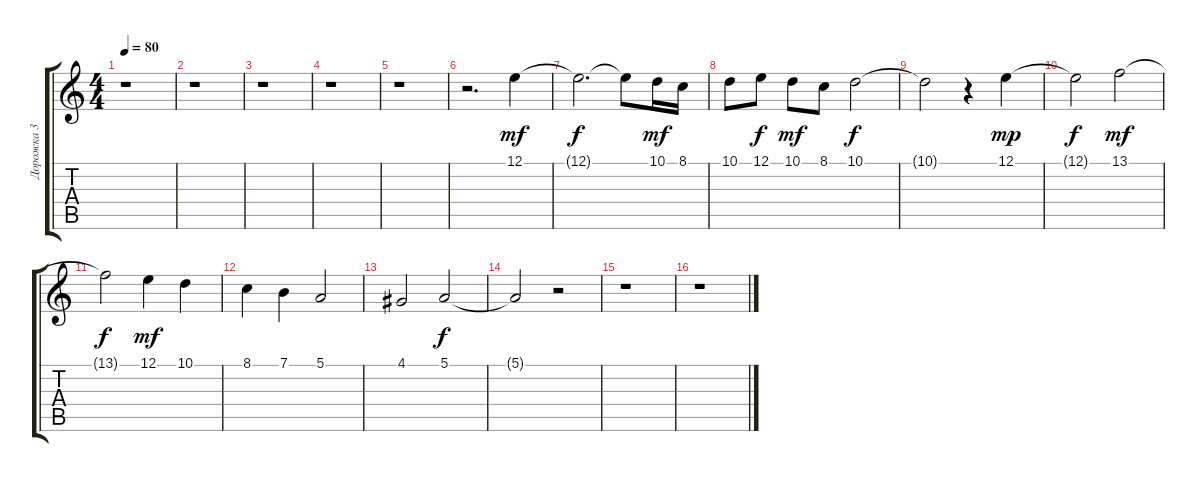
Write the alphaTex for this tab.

\track ("Дорожка 3" "Дорожка 3") {instrument accordion}
\staff {score tabs}
\tuning (E4 B3 G3 D3 A2 E2) {hide}
\ts (4 4)
\tempo 80
\clef g2
\ks c
r.1{dy mf} |
r.1 |
r.1 |
r.1 |
r.1 |
r.2{d} 12.1.4 |
12.1{t}.2{d dy f} 12.1{t}.8 10.1.16{dy mf} 8.1.16 |
10.1.8 12.1.8{dy f} 10.1.8{dy mf} 8.1.8 10.1.2{dy f} |
10.1{t}.2 r.4 12.1.4{dy mp} |
12.1{t}.2{dy f} 13.1.2{dy mf} |
13.1{t}.2{dy f} 12.1.4{dy mf} 10.1.4 |
8.1.4 7.1.4 5.1.2 |
4.1.2 5.1.2{dy f} |
5.1{t}.2 r.2 |
r.1 |
r.1
